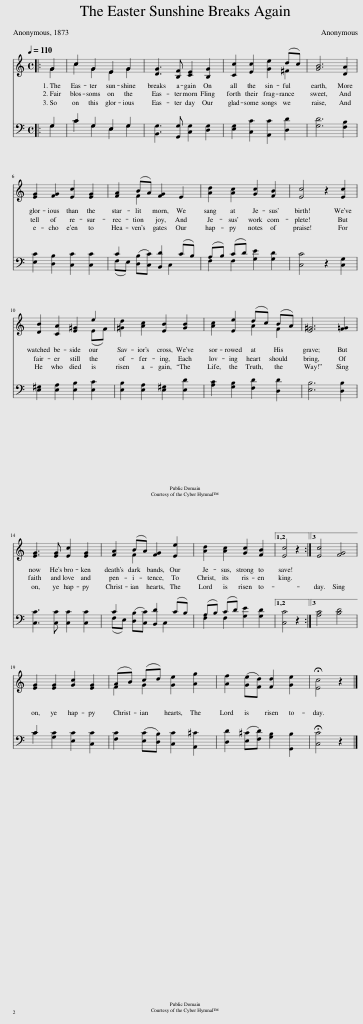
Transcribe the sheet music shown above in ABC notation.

X:1
%%score ( 1 2 ) ( 3 4 )
L:1/8
Q:1/4=110
M:4/4
I:linebreak $
K:C
V:1 treble
V:2 treble
V:3 bass
V:4 bass
V:1
|: G2 | c2 G2 E2 G2 | [DG]3 [B,F] [CE]2 [B,G]2 | [Cc]2 [Ec]2 [Ge]2 (dc) | [GB]6 [DA]2 |$ %5
 [EG]2 [FG]2 [Ec]2 [EG]2 | [FA]2 (BA) [FG]2 E2 | [Ad]2 [Ac]2 [Gc]2 [FB]2 | [Ec]4 z2 [Ec]2 |$ [DB]2 [CA]2 [E^G]2 e2 | %10
 [^Gd]2 [Ac]2 [EB]2 [GB]2 | [Ac]2 [Ee]2 (dc) (BA) | [E^G]6 [F=G]2 |$ [EG]3 [EG] [Ec]2 [EG]2 | [FA]2 (BA) [FG]2 [Ee]2 | %15
 [Ad]2 [Ac]2 [Gc]2 [FB]2 |1,2 [Ec]4 z2 :|3 [Ec]4 [FG]4 ||$ [EG]2 [EG]2 [Gc]2 [EG]2 | (AB) (cd) [Ge]2 [Ag]2 | %20
 [Af]2 ([Ge][Fd]) [Fd]2 [Ge]2 | !fermata![Ec]4 z2 |] %22
V:2
|: G2 | c2 G2 E2 G2 | x8 | x6 ^F2 | x8 |$ %5
 x8 | x2 F2 x4 | x8 | x8 |$ x6 (EF) | %10
 x8 | x4 A2 F2 | x8 |$ x8 | x2 F2 x4 | %15
 x8 |1,2 x6 :|3 x8 ||$ x8 | F2 G2 x4 | %20
 x8 | x6 |] %22
V:3
|: G,2 | C2 G,2 E,2 G,2 | [B,,G,]3 [G,,G,] [C,G,]2 [D,G,]2 | [E,G,]2 [C,C]2 [A,,C]2 [D,D]2 | [G,D]6 [F,B,]2 |$ %5
 [E,C]2 [D,B,]2 [C,C]2 [C,C]2 | C2 ([D,B,][C,C]) [B,,D]2 (CB,) | (A,B,) (CD) [G,E]2 [G,D]2 | [C,C]4 z2 [C,G,]2 |$ [E,^G,]2 [E,A,]2 [E,B,]2 [E,C]2 | %10
 [E,B,]2 [E,A,]2 [E,^G,]2 [E,D]2 | [A,C]2 [G,B,]2 [F,D]2 [D,D]2 | [E,B,]6 [D,B,]2 |$ [C,C]3 [C,C] [C,C]2 [C,C]2 | C2 ([D,B,][C,C]) [B,,D]2 (CB,) | %15
 (A,B,) (CD) [G,E]2 [G,D]2 |1,2 [C,C]4 z2 :|3 [A,C]4 [B,D]4 ||$ C2 [G,C]2 [E,C]2 [C,C]2 | [F,C]2 ([E,C][D,B,]) [C,C]2 [A,,^C]2 | %20
 [D,D]2 ([E,^C][F,D]) [G,B,]2 [G,,B,]2 | !fermata![C,C]4 z2 |] %22
V:4
|: G,2 | C2 G,2 E,2 G,2 | x8 | x8 | x8 |$ %5
 x8 | (F,E,) x3 C,2 x | F,2 F,2 x4 | x8 |$ x8 | %10
 x8 | x8 | x8 |$ x8 | (F,E,) x3 C,2 x | %15
 F,2 F,2 x4 |1,2 x6 :|3 x8 ||$ C2 x6 | x8 | %20
 x8 | x6 |] %22
